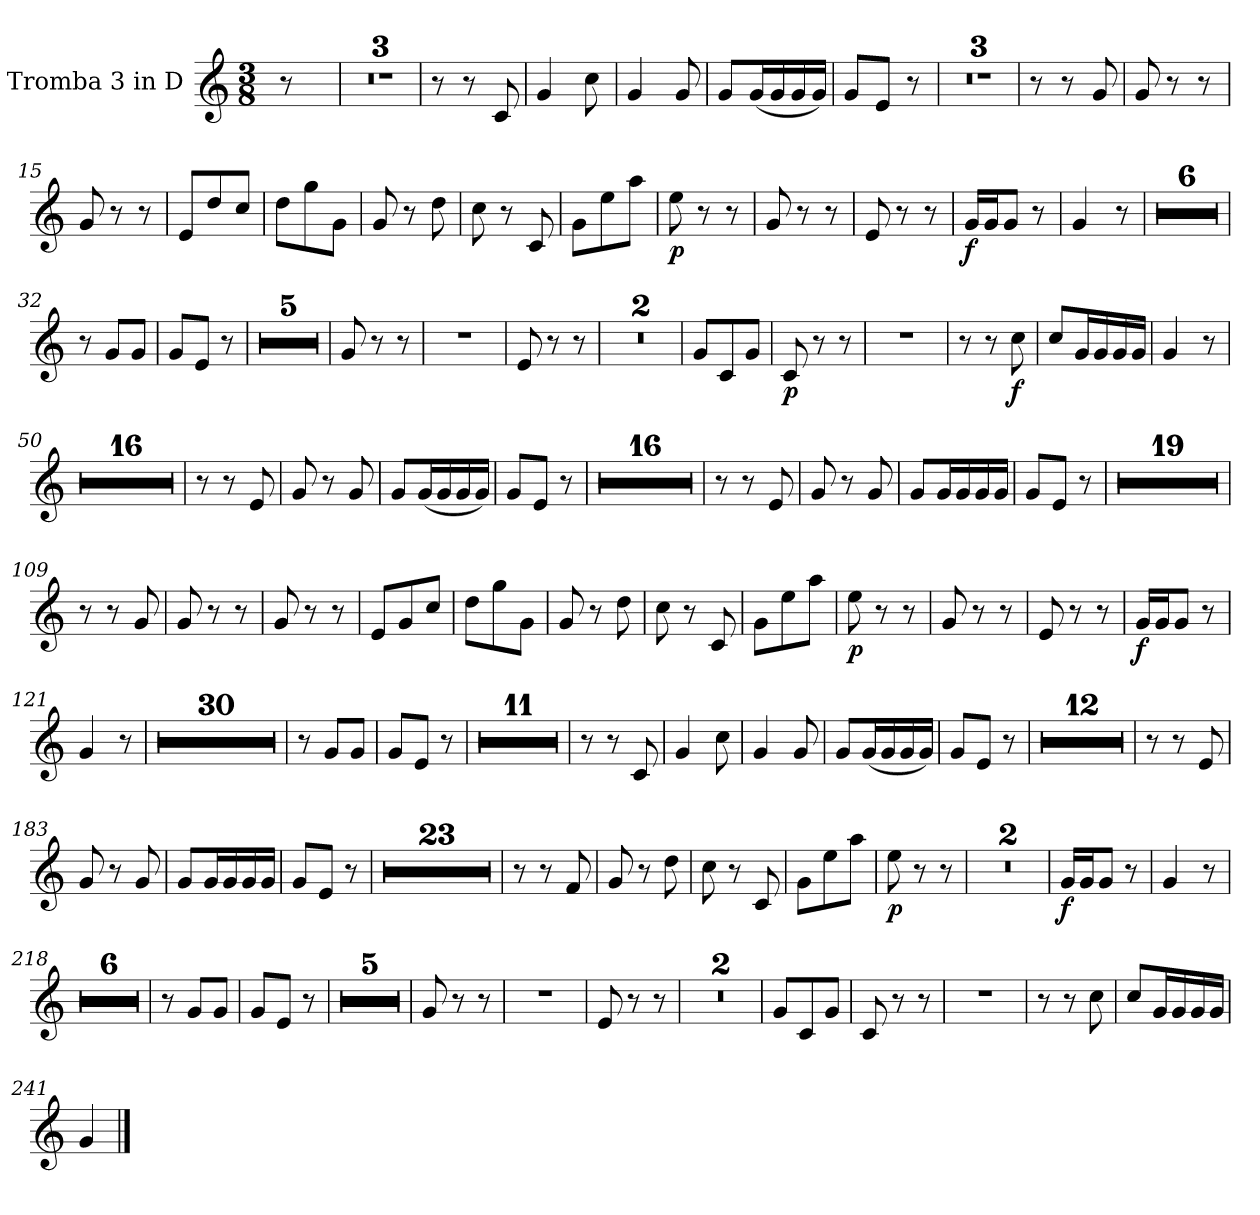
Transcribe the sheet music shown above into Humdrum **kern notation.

**kern	**dynam
*part1	*part1
*staff1	*staff1
*I"Tromba 3 in D	*
*I'Tr 3 in D	*
*clefG2	*
*ITrd-1c-2	*
*k[f#c#]	*
*M3/8	*
=1	=1
8r	.
=2	=2
4.r	.
=3	=3
4.r	.
=4	=4
4.r	.
=5	=5
8r	.
8r	.
8d/	.
=6	=6
4a/	.
8dd\	.
=7	=7
4a/	.
8a/	.
=8	=8
8a/L	.
(16a/L	.
16a/	.
16a/	.
16a/JJ)	.
=9	=9
8a/L	.
8f#/J	.
8r	.
!!LO:LB:g=z
=10	=10
4.r	.
=11	=11
4.r	.
=12	=12
4.r	.
=13	=13
8r	.
8r	.
8a/	.
=14	=14
8a/	.
8r	.
8r	.
=15	=15
8a/	.
8r	.
8r	.
=16	=16
8f#/L	.
8ee/	.
8dd/J	.
=17	=17
8ee\L	.
8aa\	.
8a\J	.
=18	=18
8a/	.
8r	.
8ee\	.
=19	=19
8dd\	.
8r	.
8d/	.
!!LO:LB:g=z
=20	=20
8a\L	.
8ff#\	.
8bb\J	.
=21	=21
!	!LO:DY:b
8ff#\	p
8r	.
8r	.
=22	=22
8a/	.
8r	.
8r	.
=23	=23
8f#/	.
8r	.
8r	.
=24	=24
!	!LO:DY:b
16a/LL	f
16a/J	.
8a/J	.
8r	.
=25	=25
4a/	.
8r	.
!!LO:LB:g=z
=26	=26
4.r	.
=27	=27
4.r	.
=28	=28
4.r	.
=29	=29
4.r	.
=30	=30
4.r	.
=31	=31
4.r	.
=32	=32
8r	.
8a/L	.
8a/J	.
=33	=33
8a/L	.
8f#/J	.
8r	.
=34	=34
4.r	.
=35	=35
4.r	.
=36	=36
4.r	.
=37	=37
4.r	.
=38	=38
4.r	.
!!LO:LB:g=z
=39	=39
8a/	.
8r	.
8r	.
=40	=40
4.r	.
!!LO:LB:g=z
=41	=41
8f#/	.
8r	.
8r	.
=42	=42
4.r	.
=43	=43
4.r	.
=44	=44
8a/L	.
8d/	.
8a/J	.
=45	=45
!	!LO:DY:b
8d/	p
8r	.
8r	.
=46	=46
4.r	.
=47	=47
8r	.
8r	.
!	!LO:DY:b
8dd\	f
=48	=48
8dd/L	.
16a/L	.
16a/	.
16a/	.
16a/JJ	.
=49	=49
4a/	.
8r	.
!!LO:LB:g=z
=50	=50
4.r	.
=51	=51
4.r	.
=52	=52
4.r	.
=53	=53
4.r	.
=54	=54
4.r	.
=55	=55
4.r	.
=56	=56
4.r	.
=57	=57
4.r	.
=58	=58
4.r	.
=59	=59
4.r	.
=60	=60
4.r	.
=61	=61
4.r	.
=62	=62
4.r	.
=63	=63
4.r	.
!!LO:LB:g=z
=64	=64
4.r	.
=65	=65
4.r	.
=66	=66
8r	.
8r	.
8f#/	.
=67	=67
8a/	.
8r	.
8a/	.
=68	=68
8a/L	.
(16a/L	.
16a/	.
16a/	.
16a/JJ)	.
=69	=69
8a/L	.
8f#/J	.
8r	.
!!LO:LB:g=z
=70	=70
4.r	.
=71	=71
4.r	.
=72	=72
4.r	.
=73	=73
4.r	.
=74	=74
4.r	.
=75	=75
4.r	.
=76	=76
4.r	.
=77	=77
4.r	.
=78	=78
4.r	.
=79	=79
4.r	.
=80	=80
4.r	.
=81	=81
4.r	.
=82	=82
4.r	.
=83	=83
4.r	.
!!LO:LB:g=z
=84	=84
4.r	.
=85	=85
4.r	.
=86	=86
8r	.
8r	.
8f#/	.
=87	=87
8a/	.
8r	.
8a/	.
=88	=88
8a/L	.
16a/L	.
16a/	.
16a/	.
16a/JJ	.
=89	=89
8a/L	.
8f#/J	.
8r	.
!!LO:LB:g=z
=90	=90
4.r	.
=91	=91
4.r	.
=92	=92
4.r	.
=93	=93
4.r	.
=94	=94
4.r	.
=95	=95
4.r	.
=96	=96
4.r	.
=97	=97
4.r	.
=98	=98
4.r	.
=99	=99
4.r	.
=100	=100
4.r	.
=101	=101
4.r	.
=102	=102
4.r	.
=103	=103
4.r	.
!!LO:LB:g=z
=104	=104
4.r	.
=105	=105
4.r	.
=106	=106
4.r	.
=107	=107
4.r	.
=108	=108
4.r	.
=109	=109
8r	.
8r	.
8a/	.
=110	=110
8a/	.
8r	.
8r	.
=111	=111
8a/	.
8r	.
8r	.
=112	=112
8f#/L	.
8a/	.
8dd/J	.
=113	=113
8ee\L	.
8aa\	.
8a\J	.
=114	=114
8a/	.
8r	.
8ee\	.
!!LO:PB:g=z
=115	=115
8dd\	.
8r	.
8d/	.
=116	=116
8a\L	.
8ff#\	.
8bb\J	.
=117	=117
!	!LO:DY:b
8ff#\	p
8r	.
8r	.
=118	=118
8a/	.
8r	.
8r	.
=119	=119
8f#/	.
8r	.
8r	.
=120	=120
!	!LO:DY:b
16a/LL	f
16a/J	.
8a/J	.
8r	.
=121	=121
4a/	.
8r	.
=122	=122
4.r	.
=123	=123
4.r	.
=124	=124
4.r	.
!!LO:LB:g=z
=125	=125
4.r	.
=126	=126
4.r	.
=127	=127
4.r	.
=128	=128
4.r	.
=129	=129
4.r	.
=130	=130
4.r	.
=131	=131
4.r	.
=132	=132
4.r	.
=133	=133
4.r	.
=134	=134
4.r	.
=135	=135
4.r	.
=136	=136
4.r	.
=137	=137
4.r	.
=138	=138
4.r	.
!!LO:LB:g=z
=139	=139
4.r	.
=140	=140
4.r	.
=141	=141
4.r	.
=142	=142
4.r	.
=143	=143
4.r	.
=144	=144
4.r	.
=145	=145
4.r	.
=146	=146
4.r	.
=147	=147
4.r	.
=148	=148
4.r	.
=149	=149
4.r	.
=150	=150
4.r	.
=151	=151
4.r	.
!!LO:LB:g=z
=152	=152
8r	.
8a/L	.
8a/J	.
=153	=153
8a/L	.
8f#/J	.
8r	.
=154	=154
4.r	.
=155	=155
4.r	.
=156	=156
4.r	.
=157	=157
4.r	.
=158	=158
4.r	.
=159	=159
4.r	.
=160	=160
4.r	.
=161	=161
4.r	.
=162	=162
4.r	.
=163	=163
4.r	.
=164	=164
4.r	.
!!LO:LB:g=z
=165	=165
8r	.
8r	.
8d/	.
=166	=166
4a/	.
8dd\	.
=167	=167
4a/	.
8a/	.
=168	=168
8a/L	.
(16a/L	.
16a/	.
16a/	.
16a/JJ)	.
!!LO:LB:g=z
=169	=169
8a/L	.
8f#/J	.
8r	.
=170	=170
4.r	.
=171	=171
4.r	.
=172	=172
4.r	.
=173	=173
4.r	.
=174	=174
4.r	.
=175	=175
4.r	.
=176	=176
4.r	.
=177	=177
4.r	.
=178	=178
4.r	.
=179	=179
4.r	.
=180	=180
4.r	.
=181	=181
4.r	.
!!LO:LB:g=z
=182	=182
8r	.
8r	.
8f#/	.
=183	=183
8a/	.
8r	.
8a/	.
=184	=184
8a/L	.
16a/L	.
16a/	.
16a/	.
16a/JJ	.
=185	=185
8a/L	.
8f#/J	.
8r	.
=186	=186
4.r	.
=187	=187
4.r	.
=188	=188
4.r	.
=189	=189
4.r	.
=190	=190
4.r	.
=191	=191
4.r	.
=192	=192
4.r	.
!!LO:LB:g=z
=193	=193
4.r	.
=194	=194
4.r	.
=195	=195
4.r	.
=196	=196
4.r	.
=197	=197
4.r	.
=198	=198
4.r	.
=199	=199
4.r	.
=200	=200
4.r	.
=201	=201
4.r	.
=202	=202
4.r	.
=203	=203
4.r	.
=204	=204
4.r	.
=205	=205
4.r	.
=206	=206
4.r	.
!!LO:LB:g=z
=207	=207
4.r	.
=208	=208
4.r	.
!!LO:LB:g=z
=209	=209
8r	.
8r	.
8g/	.
=210	=210
8a/	.
8r	.
8ee\	.
=211	=211
8dd\	.
8r	.
8d/	.
=212	=212
8a\L	.
8ff#\	.
8bb\J	.
=213	=213
!	!LO:DY:b
8ff#\	p
8r	.
8r	.
=214	=214
4.r	.
=215	=215
4.r	.
!!LO:LB:g=z
=216	=216
!	!LO:DY:b
16a/LL	f
16a/J	.
8a/J	.
8r	.
=217	=217
4a/	.
8r	.
=218	=218
4.r	.
=219	=219
4.r	.
=220	=220
4.r	.
=221	=221
4.r	.
=222	=222
4.r	.
=223	=223
4.r	.
=224	=224
8r	.
8a/L	.
8a/J	.
=225	=225
8a/L	.
8f#/J	.
8r	.
=226	=226
4.r	.
=227	=227
4.r	.
!!LO:LB:g=z
=228	=228
4.r	.
=229	=229
4.r	.
=230	=230
4.r	.
!!LO:LB:g=z
=231	=231
8a/	.
8r	.
8r	.
=232	=232
4.r	.
=233	=233
8f#/	.
8r	.
8r	.
=234	=234
4.r	.
=235	=235
4.r	.
!!LO:PB:g=z
=236	=236
8a/L	.
8d/	.
8a/J	.
=237	=237
8d/	.
8r	.
8r	.
=238	=238
4.r	.
=239	=239
8r	.
8r	.
8dd\	.
=240	=240
8dd/L	.
16a/L	.
16a/	.
16a/	.
16a/JJ	.
=241	=241
4a>/	.
==	==
*-	*-
